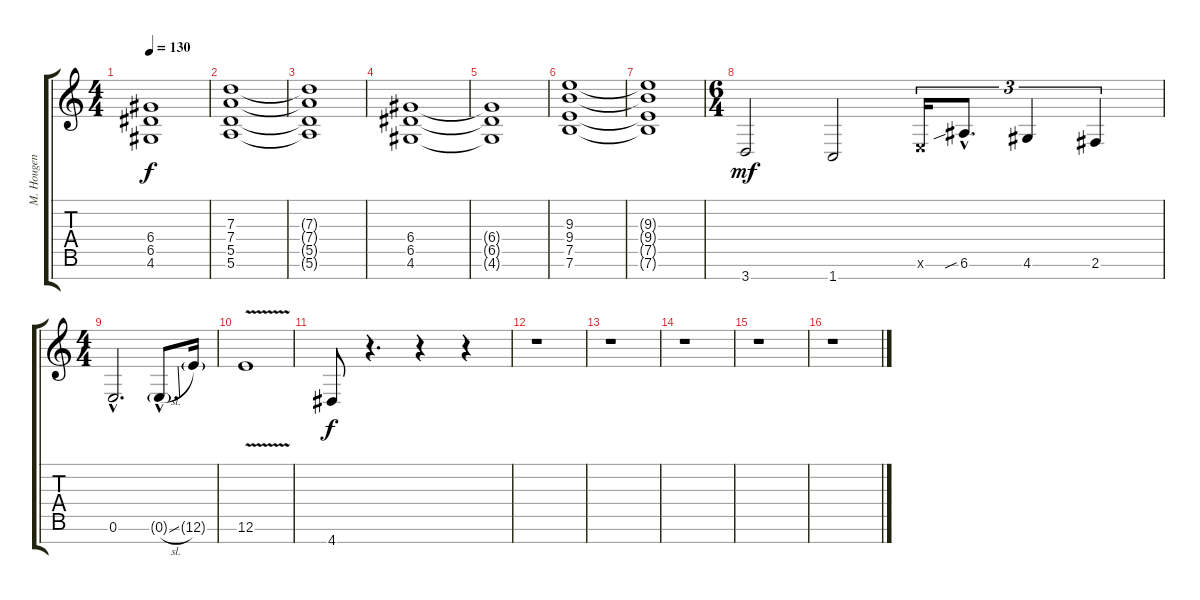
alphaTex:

\track ("M. Hougen - Guitar" "M. Hougen ") {instrument distortionguitar}
\staff {score tabs}
\tuning (E4 B3 G3 D3 A2 E2 B1) {hide}
\ts (4 4)
\tempo 130
\clef g2
\ks c
(6.4{t} 6.5{t} 4.6{t}).1{dy f} |
(7.3 7.4 5.5 5.6).1 |
(7.3{t} 7.4{t} 5.5{t} 5.6{t}).1 |
(6.4 6.5 4.6).1 |
(6.4{t} 6.5{t} 4.6{t}).1 |
(9.3 9.4 7.5 7.6).1 |
(9.3{t} 9.4{t} 7.5{t} 7.6{t}).1 |
\ts (6 4)
3.7.2{dy mf} 1.7.2 0.6{x}.16{tu (3 2)} 6.6{sib hac}.8{d tu (3 2)} 4.6.4{tu (3 2)} 2.6.4{tu (3 2)} |
\ts (4 4)
0.6{hac}.2{d} 0.6{sl g hac}.8{d} 12.6{g}.16 |
12.6{v}.1 |
4.7.8{dy f} r.4{d} r.4 r.4 |
r.1 |
r.1 |
r.1 |
r.1 |
r.1
